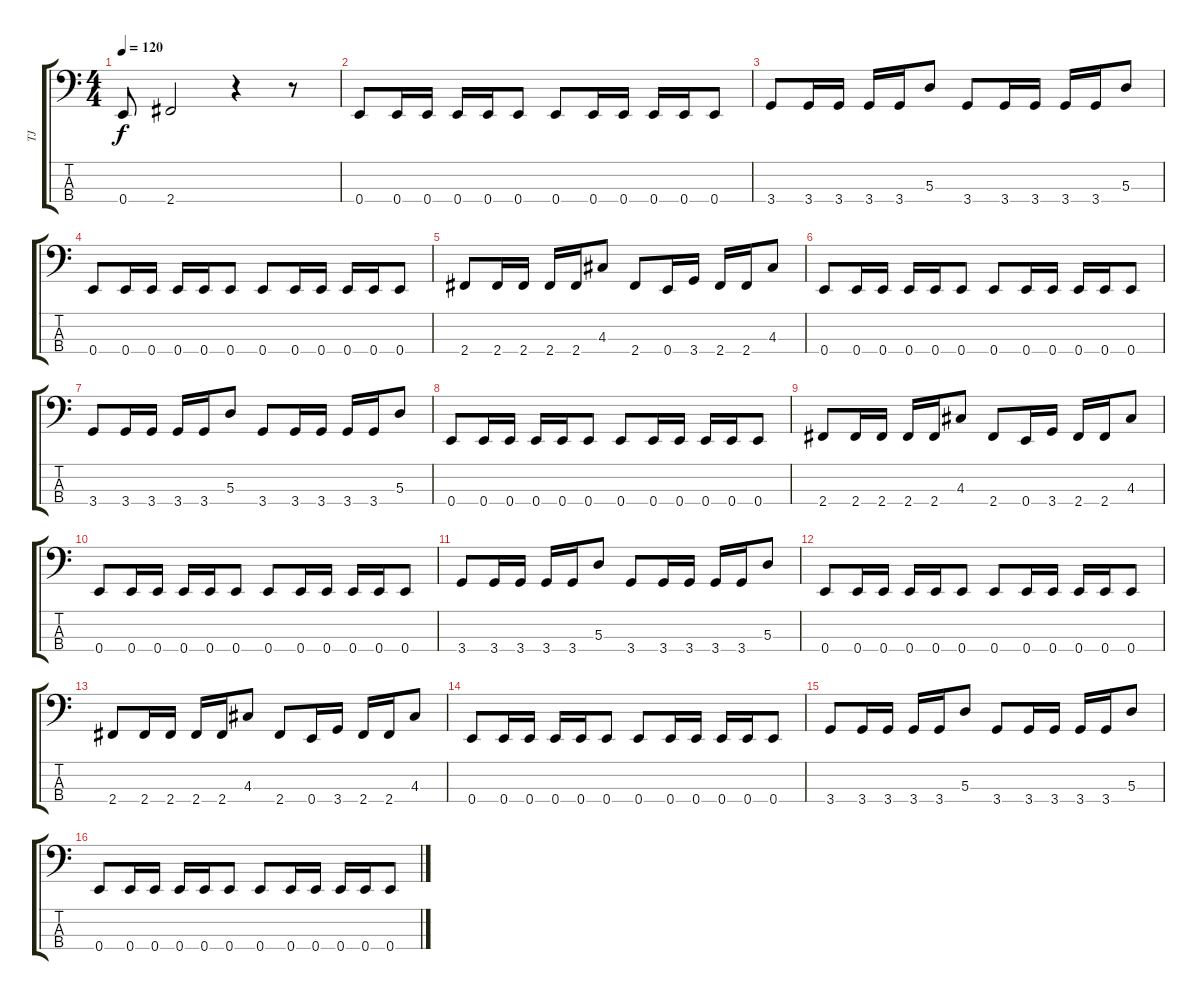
\track ("TJ" "TJ") {instrument electricbassfinger}
\staff {score tabs}
\tuning (G2 D2 A1 E1) {hide}
\ts (4 4)
\tempo 120
\clef f4
\ks c
0.4.8{dy f} 2.4.2 r.4 r.8 |
0.4.8 0.4.16 0.4.16 0.4.16 0.4.16 0.4.8 0.4.8 0.4.16 0.4.16 0.4.16 0.4.16 0.4.8 |
3.4.8 3.4.16 3.4.16 3.4.16 3.4.16 5.3.8 3.4.8 3.4.16 3.4.16 3.4.16 3.4.16 5.3.8 |
0.4.8 0.4.16 0.4.16 0.4.16 0.4.16 0.4.8 0.4.8 0.4.16 0.4.16 0.4.16 0.4.16 0.4.8 |
2.4.8 2.4.16 2.4.16 2.4.16 2.4.16 4.3.8 2.4.8 0.4.16 3.4.16 2.4.16 2.4.16 4.3.8 |
0.4.8 0.4.16 0.4.16 0.4.16 0.4.16 0.4.8 0.4.8 0.4.16 0.4.16 0.4.16 0.4.16 0.4.8 |
3.4.8 3.4.16 3.4.16 3.4.16 3.4.16 5.3.8 3.4.8 3.4.16 3.4.16 3.4.16 3.4.16 5.3.8 |
0.4.8 0.4.16 0.4.16 0.4.16 0.4.16 0.4.8 0.4.8 0.4.16 0.4.16 0.4.16 0.4.16 0.4.8 |
2.4.8 2.4.16 2.4.16 2.4.16 2.4.16 4.3.8 2.4.8 0.4.16 3.4.16 2.4.16 2.4.16 4.3.8 |
0.4.8 0.4.16 0.4.16 0.4.16 0.4.16 0.4.8 0.4.8 0.4.16 0.4.16 0.4.16 0.4.16 0.4.8 |
3.4.8 3.4.16 3.4.16 3.4.16 3.4.16 5.3.8 3.4.8 3.4.16 3.4.16 3.4.16 3.4.16 5.3.8 |
0.4.8 0.4.16 0.4.16 0.4.16 0.4.16 0.4.8 0.4.8 0.4.16 0.4.16 0.4.16 0.4.16 0.4.8 |
2.4.8 2.4.16 2.4.16 2.4.16 2.4.16 4.3.8 2.4.8 0.4.16 3.4.16 2.4.16 2.4.16 4.3.8 |
0.4.8 0.4.16 0.4.16 0.4.16 0.4.16 0.4.8 0.4.8 0.4.16 0.4.16 0.4.16 0.4.16 0.4.8 |
3.4.8 3.4.16 3.4.16 3.4.16 3.4.16 5.3.8 3.4.8 3.4.16 3.4.16 3.4.16 3.4.16 5.3.8 |
0.4.8 0.4.16 0.4.16 0.4.16 0.4.16 0.4.8 0.4.8 0.4.16 0.4.16 0.4.16 0.4.16 0.4.8
